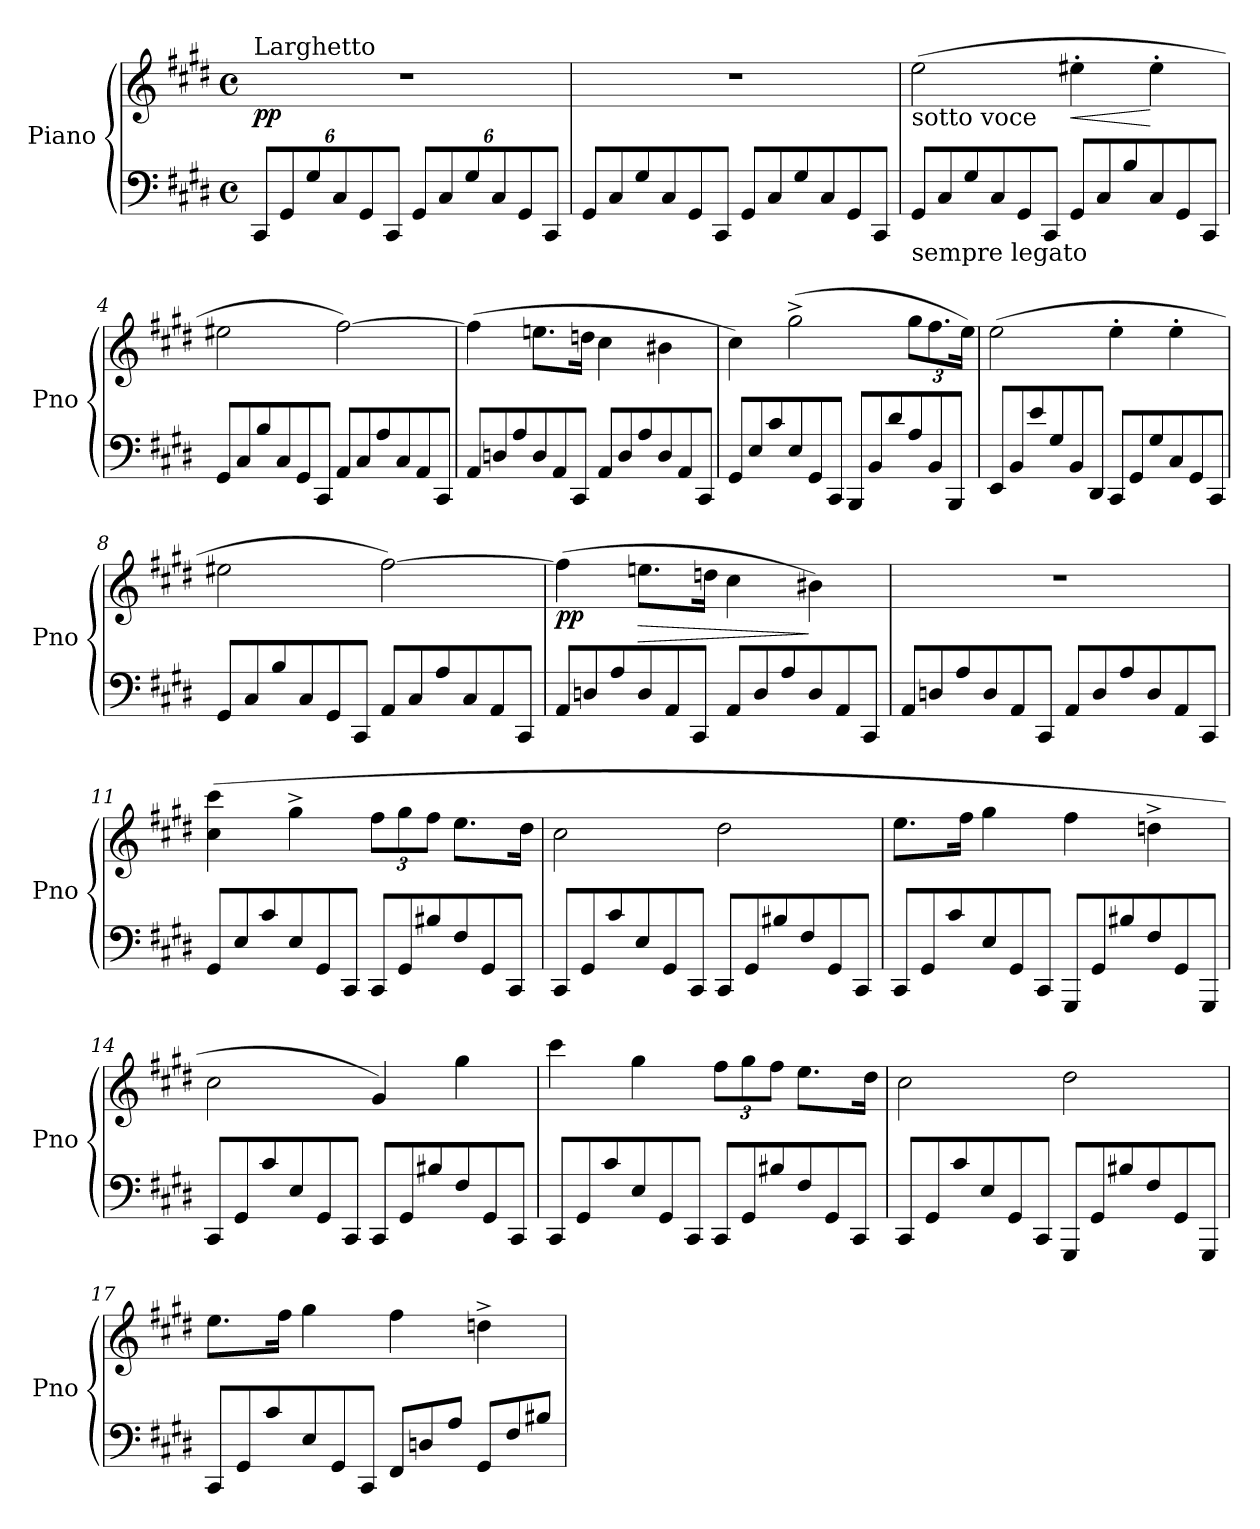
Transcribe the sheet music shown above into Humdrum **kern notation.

**kern	**kern	**dynam
*part1	*part1	*part1
*staff2	*staff1	*staff1/2
*I"Piano	*	*
*I'Pno	*	*
*clefF4	*clefG2	*
*k[f#c#g#d#]	*k[f#c#g#d#]	*
*E:	*E:	*
*M4/4	*M4/4	*
*met(c)	*met(c)	*
*MM84	*MM84	*
*Xbrackettup	*	*
=1	=1	=1
!	!LO:TX:a:t=Larghetto	!
!	!	!LO:DY:b
12CC#/L	1r	pp
12GG#/	.	.
12G#/	.	.
12C#/	.	.
12GG#/	.	.
12CC#/J	.	.
12GG#/L	.	.
12C#/	.	.
12G#/	.	.
12C#/	.	.
12GG#/	.	.
12CC#/J	.	.
=2	=2	=2
*Xtuplet	*	*
12GG#/L	1r	.
12C#/	.	.
12G#/	.	.
12C#/	.	.
12GG#/	.	.
12CC#/J	.	.
12GG#/L	.	.
12C#/	.	.
12G#/	.	.
12C#/	.	.
12GG#/	.	.
12CC#/J	.	.
=3	=3	=3
!	!LO:TX:b:t=sotto voce	!
!LO:TX:b:t=sempre legato	!	!
12GG#/L	(2ee\	.
12C#/	.	.
12G#/	.	.
12C#/	.	.
12GG#/	.	.
12CC#/J	.	.
!	!	!LO:HP:b
12GG#/L	4ee#X'\	<
12C#/	.	.
12B/	.	.
12C#/	4ee#'\	[
12GG#/	.	.
12CC#/J	.	.
!!LO:LB:g=z
=4	=4	=4
12GG#/L	2ee#X\	.
12C#/	.	.
12B/	.	.
12C#/	.	.
12GG#/	.	.
12CC#/J	.	.
12AA/L	[2ff#\)	.
12C#/	.	.
12A/	.	.
12C#/	.	.
12AA/	.	.
12CC#/J	.	.
=5	=5	=5
12AA/L	(4ff#\]	.
12Dn/	.	.
12A/	.	.
12D/	8.een\L	.
12AA/	.	.
12CC#/J	.	.
.	16ddn\Jk	.
12AA/L	4cc#\	.
12D/	.	.
12A/	.	.
12D/	4b#X\	.
12AA/	.	.
12CC#/J	.	.
=6	=6	=6
12GG#/L	4cc#\)	.
12E/	.	.
12c#/	.	.
12E/	(2gg#^\	.
12GG#/	.	.
12CC#/J	.	.
12BBB/L	.	.
12BB/	.	.
12d#/	.	.
*	*Xbrackettup	*
12A/	12gg#\L	.
12BB/	12.ff#\	.
12BBB/J	.	.
.	24ee\Jk)	.
=7	=7	=7
12EE/L	(2ee\	.
12BB/	.	.
12e/	.	.
12G#/	.	.
12BB/	.	.
12DD#/J	.	.
12CC#/L	4ee'\	.
12GG#/	.	.
12G#/	.	.
12C#/	4ee'\	.
12GG#/	.	.
12CC#/J	.	.
!!LO:LB:g=z
=8	=8	=8
12GG#/L	2ee#X\	.
12C#/	.	.
12B/	.	.
12C#/	.	.
12GG#/	.	.
12CC#/J	.	.
12AA/L	[2ff#\)	.
12C#/	.	.
12A/	.	.
12C#/	.	.
12AA/	.	.
12CC#/J	.	.
=9	=9	=9
!	!	!LO:DY:b
12AA/L	(4ff#\]	pp
12Dn/	.	.
12A/	.	.
!	!	!LO:HP:b
12D/	8.een\L	>
12AA/	.	.
12CC#/J	.	.
.	16ddn\Jk	.
12AA/L	4cc#\	.
12D/	.	.
12A/	.	.
12D/	4b#X\)	]
12AA/	.	.
12CC#/J	.	.
=10	=10	=10
12AA/L	1r	.
12Dn/	.	.
12A/	.	.
12D/	.	.
12AA/	.	.
12CC#/J	.	.
12AA/L	.	.
12D/	.	.
12A/	.	.
12D/	.	.
12AA/	.	.
12CC#/J	.	.
=11	=11	=11
12GG#/L	(4cc#\ 4ccc#\	.
12E/	.	.
12c#/	.	.
12E/	4gg#^\	.
12GG#/	.	.
12CC#/J	.	.
12CC#/L	12ff#\L	.
12GG#/	12gg#\	.
12B#X/	12ff#\J	.
12F#/	8.ee\L	.
12GG#/	.	.
12CC#/J	.	.
.	16dd#\Jk	.
!!LO:LB:g=z
=12	=12	=12
12CC#/L	2cc#\	.
12GG#/	.	.
12c#/	.	.
12E/	.	.
12GG#/	.	.
12CC#/J	.	.
12CC#/L	2dd#\	.
12GG#/	.	.
12B#X/	.	.
12F#/	.	.
12GG#/	.	.
12CC#/J	.	.
=13	=13	=13
12CC#/L	8.ee\L	.
12GG#/	.	.
12c#/	.	.
.	16ff#\Jk	.
12E/	4gg#\	.
12GG#/	.	.
12CC#/J	.	.
12GGG#/L	4ff#\	.
12GG#/	.	.
12B#X/	.	.
12F#/	4ddn^\	.
12GG#/	.	.
12GGG#/J	.	.
=14	=14	=14
12CC#/L	2cc#\	.
12GG#/	.	.
12c#/	.	.
12E/	.	.
12GG#/	.	.
12CC#/J	.	.
12CC#/L	4g#/)	.
12GG#/	.	.
12B#X/	.	.
12F#/	4gg#\	.
12GG#/	.	.
12CC#/J	.	.
=15	=15	=15
12CC#/L	4ccc#\	.
12GG#/	.	.
12c#/	.	.
12E/	4gg#\	.
12GG#/	.	.
12CC#/J	.	.
12CC#/L	12ff#\L	.
12GG#/	12gg#\	.
12B#X/	12ff#\J	.
12F#/	8.ee\L	.
12GG#/	.	.
12CC#/J	.	.
.	16dd#\Jk	.
!!LO:LB:g=z
=16	=16	=16
12CC#/L	2cc#\	.
12GG#/	.	.
12c#/	.	.
12E/	.	.
12GG#/	.	.
12CC#/J	.	.
12GGG#/L	2dd#\	.
12GG#/	.	.
12B#X/	.	.
12F#/	.	.
12GG#/	.	.
12GGG#/J	.	.
=17	=17	=17
12CC#/L	8.ee\L	.
12GG#/	.	.
12c#/	.	.
.	16ff#\Jk	.
12E/	4gg#\	.
12GG#/	.	.
12CC#/J	.	.
12FF#/L	4ff#\	.
12Dn/	.	.
12A/J	.	.
12GG#/L	4ddn^\	.
12F#/	.	.
12B#X/J	.	.
=	=	=
*-	*-	*-
